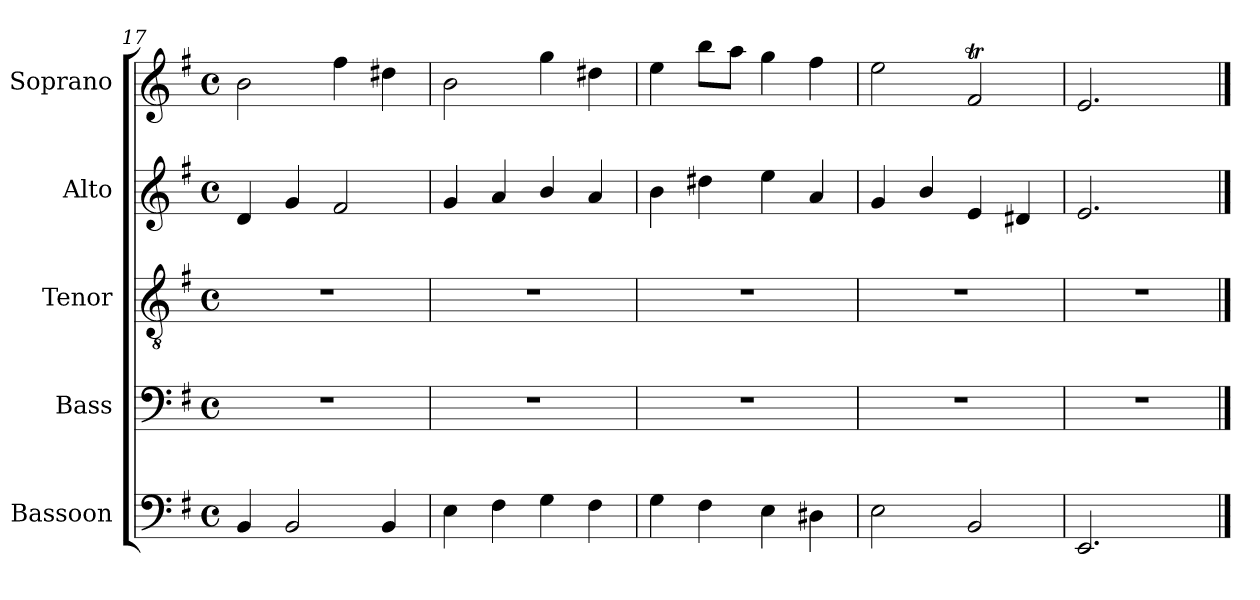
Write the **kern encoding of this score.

**kern	**kern	**kern	**kern	**kern
*part5	*part4	*part3	*part2	*part1
*staff5	*staff4	*staff3	*staff2	*staff1
*I"Bassoon	*I"Bass	*I"Tenor	*I"Alto	*I"Soprano
*I'Bsn.	*I'B.	*I'T.	*I'A.	*I'S.
*clefF4	*clefF4	*clefGv2	*clefG2	*clefG2
*	*	*ITrd7c12	*	*
*k[f#]	*k[f#]	*k[f#]	*k[f#]	*k[f#]
*G:	*G:	*G:	*G:	*G:
*M4/4	*M4/4	*M4/4	*M4/4	*M4/4
*met(c)	*met(c)	*met(c)	*met(c)	*met(c)
=17	=17	=17	=17	=17
4BBi/	1r	1r	4di/	2bi\
2BBi/	.	.	4gi/	.
.	.	.	2f#i/	4ff#i\
4BBi/	.	.	.	4dd#Xi\
=18	=18	=18	=18	=18
4Ei\	1r	1r	4gi/	2bi\
4F#i\	.	.	4ai/	.
4Gi\	.	.	4bi/	4ggi\
4F#i\	.	.	4ai/	4dd#Xi\
=19	=19	=19	=19	=19
4Gi\	1r	1r	4bi\	4eei\
4F#i\	.	.	4dd#Xi\	8bbi\L
.	.	.	.	8aai\J
4Ei\	.	.	4eei\	4ggi\
4D#Xi\	.	.	4ai/	4ff#i\
=20	=20	=20	=20	=20
2Ei\	1r	1r	4gi/	2eei\
.	.	.	4bi/	.
2BBi/	.	.	4ei/	2f#ti/
.	.	.	4d#Xi/	.
=21	=21	=21	=21	=21
!	!LO:N:vis=1	!LO:N:vis=1	!	!
2.EEi/	1r	1r	2.ei/	2.ei/
4ryy	.	.	4ryy	4ryy
==	==	==	==	==
*-	*-	*-	*-	*-
